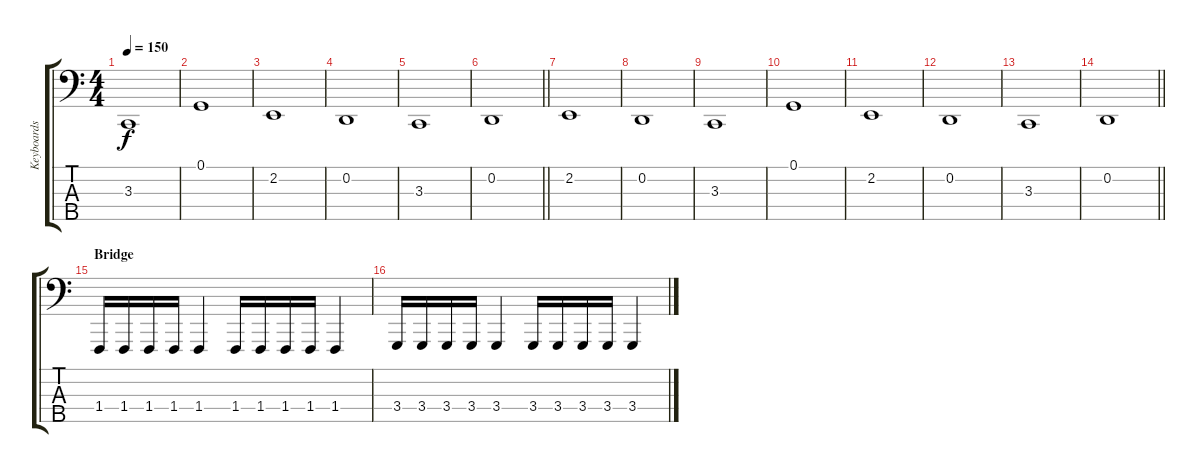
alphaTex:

\track ("Keyboards" "Keyboards") {instrument stringensemble1}
\staff {score tabs}
\tuning (G2 D2 A1 E1 B0) {hide}
\ts (4 4)
\tempo 150
\clef f4
\ks c
3.3.1{dy f} |
0.1.1 |
2.2.1 |
0.2.1 |
3.3.1 |
\barLineRight lightlight
0.2.1 |
2.2.1 |
0.2.1 |
3.3.1 |
0.1.1 |
2.2.1 |
0.2.1 |
3.3.1 |
\barLineRight lightlight
0.2.1 |
\section ("" "Bridge")
1.4.16 1.4.16 1.4.16 1.4.16 1.4.4 1.4.16 1.4.16 1.4.16 1.4.16 1.4.4 |
3.4.16 3.4.16 3.4.16 3.4.16 3.4.4 3.4.16 3.4.16 3.4.16 3.4.16 3.4.4
